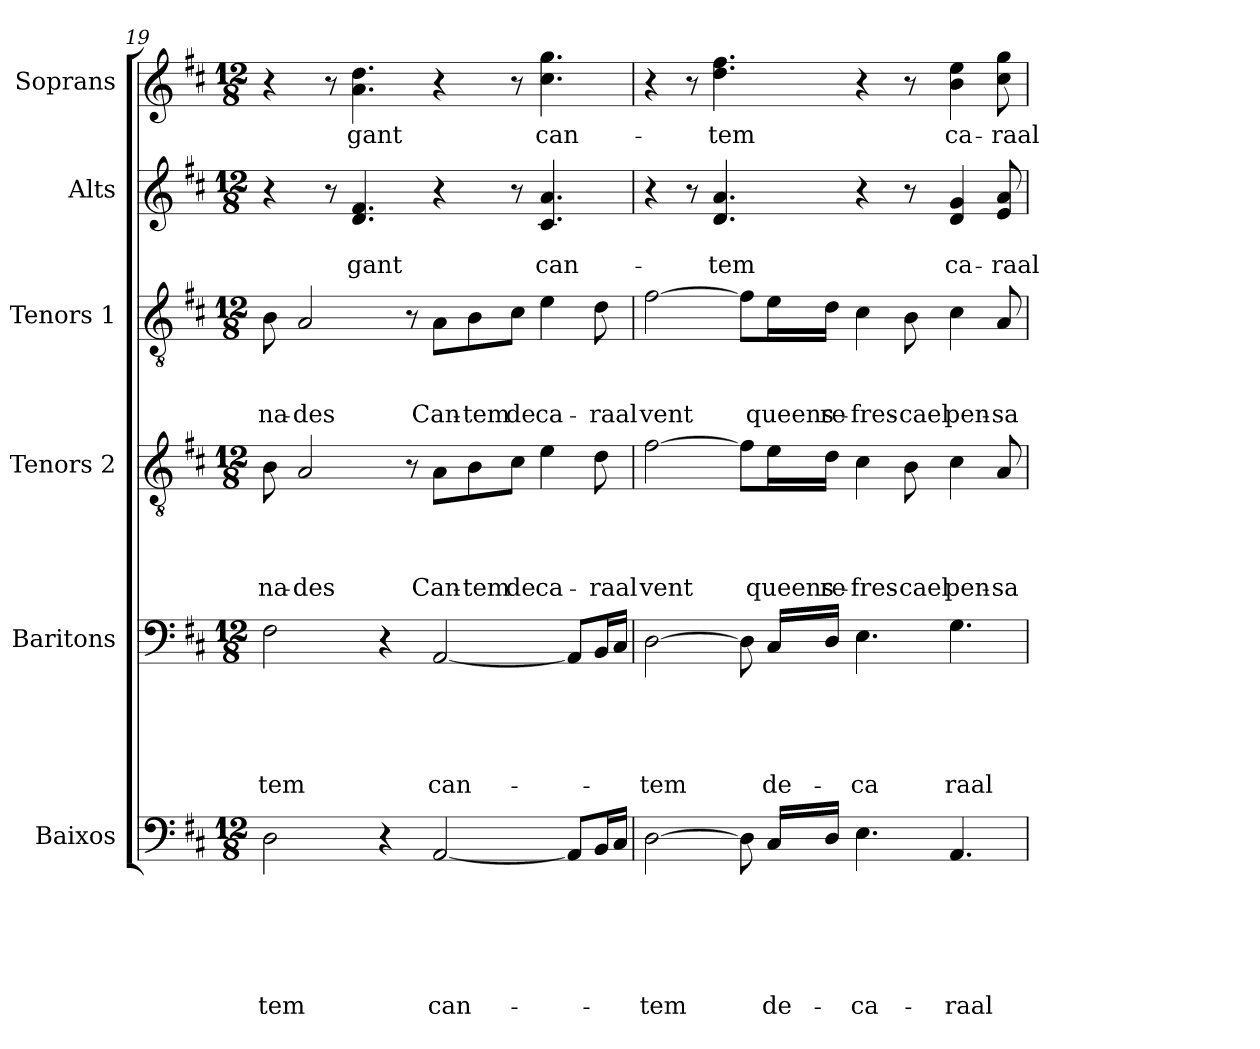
**kern	**text	**text	**text	**text	**text	**text	**kern	**text	**text	**text	**text	**text	**kern	**text	**text	**text	**text	**kern	**text	**text	**text	**kern	**text	**text	**kern	**text
*part6	*part6	*part6	*part6	*part6	*part6	*part6	*part5	*part5	*part5	*part5	*part5	*part5	*part4	*part4	*part4	*part4	*part4	*part3	*part3	*part3	*part3	*part2	*part2	*part2	*part1	*part1
*staff6	*staff6	*staff6	*staff6	*staff6	*staff6	*staff6	*staff5	*staff5	*staff5	*staff5	*staff5	*staff5	*staff4	*staff4	*staff4	*staff4	*staff4	*staff3	*staff3	*staff3	*staff3	*staff2	*staff2	*staff2	*staff1	*staff1
*I"Baixos	*	*	*	*	*	*	*I"Baritons	*	*	*	*	*	*I"Tenors 2	*	*	*	*	*I"Tenors 1	*	*	*	*I"Alts	*	*	*I"Soprans	*
*I'Bxos	*	*	*	*	*	*	*I'Barits	*	*	*	*	*	*I'Tens 2	*	*	*	*	*I'Tens 1	*	*	*	*I'Alts	*	*	*I'Soprs	*
*clefF4	*	*	*	*	*	*	*clefF4	*	*	*	*	*	*clefGv2	*	*	*	*	*clefGv2	*	*	*	*clefG2	*	*	*clefG2	*
*k[f#c#]	*	*	*	*	*	*	*k[f#c#]	*	*	*	*	*	*k[f#c#]	*	*	*	*	*k[f#c#]	*	*	*	*k[f#c#]	*	*	*k[f#c#]	*
*D:	*	*	*	*	*	*	*D:	*	*	*	*	*	*D:	*	*	*	*	*D:	*	*	*	*D:	*	*	*D:	*
*M12/8	*	*	*	*	*	*	*M12/8	*	*	*	*	*	*M12/8	*	*	*	*	*M12/8	*	*	*	*M12/8	*	*	*M12/8	*
=19	=19	=19	=19	=19	=19	=19	=19	=19	=19	=19	=19	=19	=19	=19	=19	=19	=19	=19	=19	=19	=19	=19	=19	=19	=19	=19
2D\	.	.	.	.	.	-tem	2F#\	.	.	.	.	-tem	8B\	.	.	.	-na-	8B\	.	.	-na-	4r	.	.	4r	.
.	.	.	.	.	.	.	.	.	.	.	.	.	2A/	.	.	.	-des	2A/	.	.	-des	.	.	.	.	.
.	.	.	.	.	.	.	.	.	.	.	.	.	.	.	.	.	.	.	.	.	.	8r	.	.	8r	.
.	.	.	.	.	.	.	.	.	.	.	.	.	.	.	.	.	.	.	.	.	.	4.d/ 4.f#/	.	-gant	4.a\ 4.dd\	-gant
4r	.	.	.	.	.	.	4r	.	.	.	.	.	.	.	.	.	.	.	.	.	.	.	.	.	.	.
.	.	.	.	.	.	.	.	.	.	.	.	.	8r	.	.	.	.	8r	.	.	.	.	.	.	.	.
[2AA/	.	.	.	.	.	can-	[2AA/	.	.	.	.	can-	8A\L	.	.	.	Can-	8A\L	.	.	Can-	4r	.	.	4r	.
.	.	.	.	.	.	.	.	.	.	.	.	.	8B\	.	.	.	-tem	8B\	.	.	-tem	.	.	.	.	.
.	.	.	.	.	.	.	.	.	.	.	.	.	8c#\J	.	.	.	de	8c#\J	.	.	de	8r	.	.	8r	.
.	.	.	.	.	.	.	.	.	.	.	.	.	4e\	.	.	.	ca-	4e\	.	.	ca-	4.c#/ 4.a/	.	can-	4.cc#\ 4.gg\	can-
8AA/L]	.	.	.	.	.	.	8AA/L]	.	.	.	.	.	.	.	.	.	.	.	.	.	.	.	.	.	.	.
16BB/L	.	.	.	.	.	.	16BB/L	.	.	.	.	.	8d\	.	.	.	-raal	8d\	.	.	-raal	.	.	.	.	.
16C#/JJ	.	.	.	.	.	.	16C#/JJ	.	.	.	.	.	.	.	.	.	.	.	.	.	.	.	.	.	.	.
!!LO:PB:g=z
=20	=20	=20	=20	=20	=20	=20	=20	=20	=20	=20	=20	=20	=20	=20	=20	=20	=20	=20	=20	=20	=20	=20	=20	=20	=20	=20
[2D\	.	.	.	.	.	-tem	[2D\	.	.	.	.	-tem	[2f#\	.	.	.	vent	[2f#\	.	.	vent	4r	.	.	4r	.
.	.	.	.	.	.	.	.	.	.	.	.	.	.	.	.	.	.	.	.	.	.	8r	.	.	8r	.
.	.	.	.	.	.	.	.	.	.	.	.	.	.	.	.	.	.	.	.	.	.	4.d/ 4.a/	.	-tem	4.dd\ 4.ff#\	-tem
8D\]	.	.	.	.	.	.	8D\]	.	.	.	.	.	8f#\L]	.	.	.	.	8f#\L]	.	.	.	.	.	.	.	.
16C#/LL	.	.	.	.	.	de-	16C#/LL	.	.	.	.	de-	16e\L	.	.	.	queens	16e\L	.	.	queens	.	.	.	.	.
16D/JJ	.	.	.	.	.	.	16D/JJ	.	.	.	.	.	16d\JJ	.	.	.	re-	16d\JJ	.	.	re-	.	.	.	.	.
4.E\	.	.	.	.	.	-ca-	4.E\	.	.	.	.	-ca	4c#\	.	.	.	-fres-	4c#\	.	.	-fres-	4r	.	.	4r	.
.	.	.	.	.	.	.	.	.	.	.	.	.	8B\	.	.	.	-cael	8B\	.	.	-cael	8r	.	.	8r	.
4.AA/	.	.	.	.	.	-raal	4.G\	.	.	.	.	raal	4c#\	.	.	.	pen-	4c#\	.	.	pen-	4d/ 4g/	.	ca-	4b\ 4ee\	ca-
.	.	.	.	.	.	.	.	.	.	.	.	.	8A/	.	.	.	-sa-	8A/	.	.	-sa-	8e/ 8a/	.	-raal	8cc#\ 8gg\	-raal
=	=	=	=	=	=	=	=	=	=	=	=	=	=	=	=	=	=	=	=	=	=	=	=	=	=	=
*-	*-	*-	*-	*-	*-	*-	*-	*-	*-	*-	*-	*-	*-	*-	*-	*-	*-	*-	*-	*-	*-	*-	*-	*-	*-	*-
